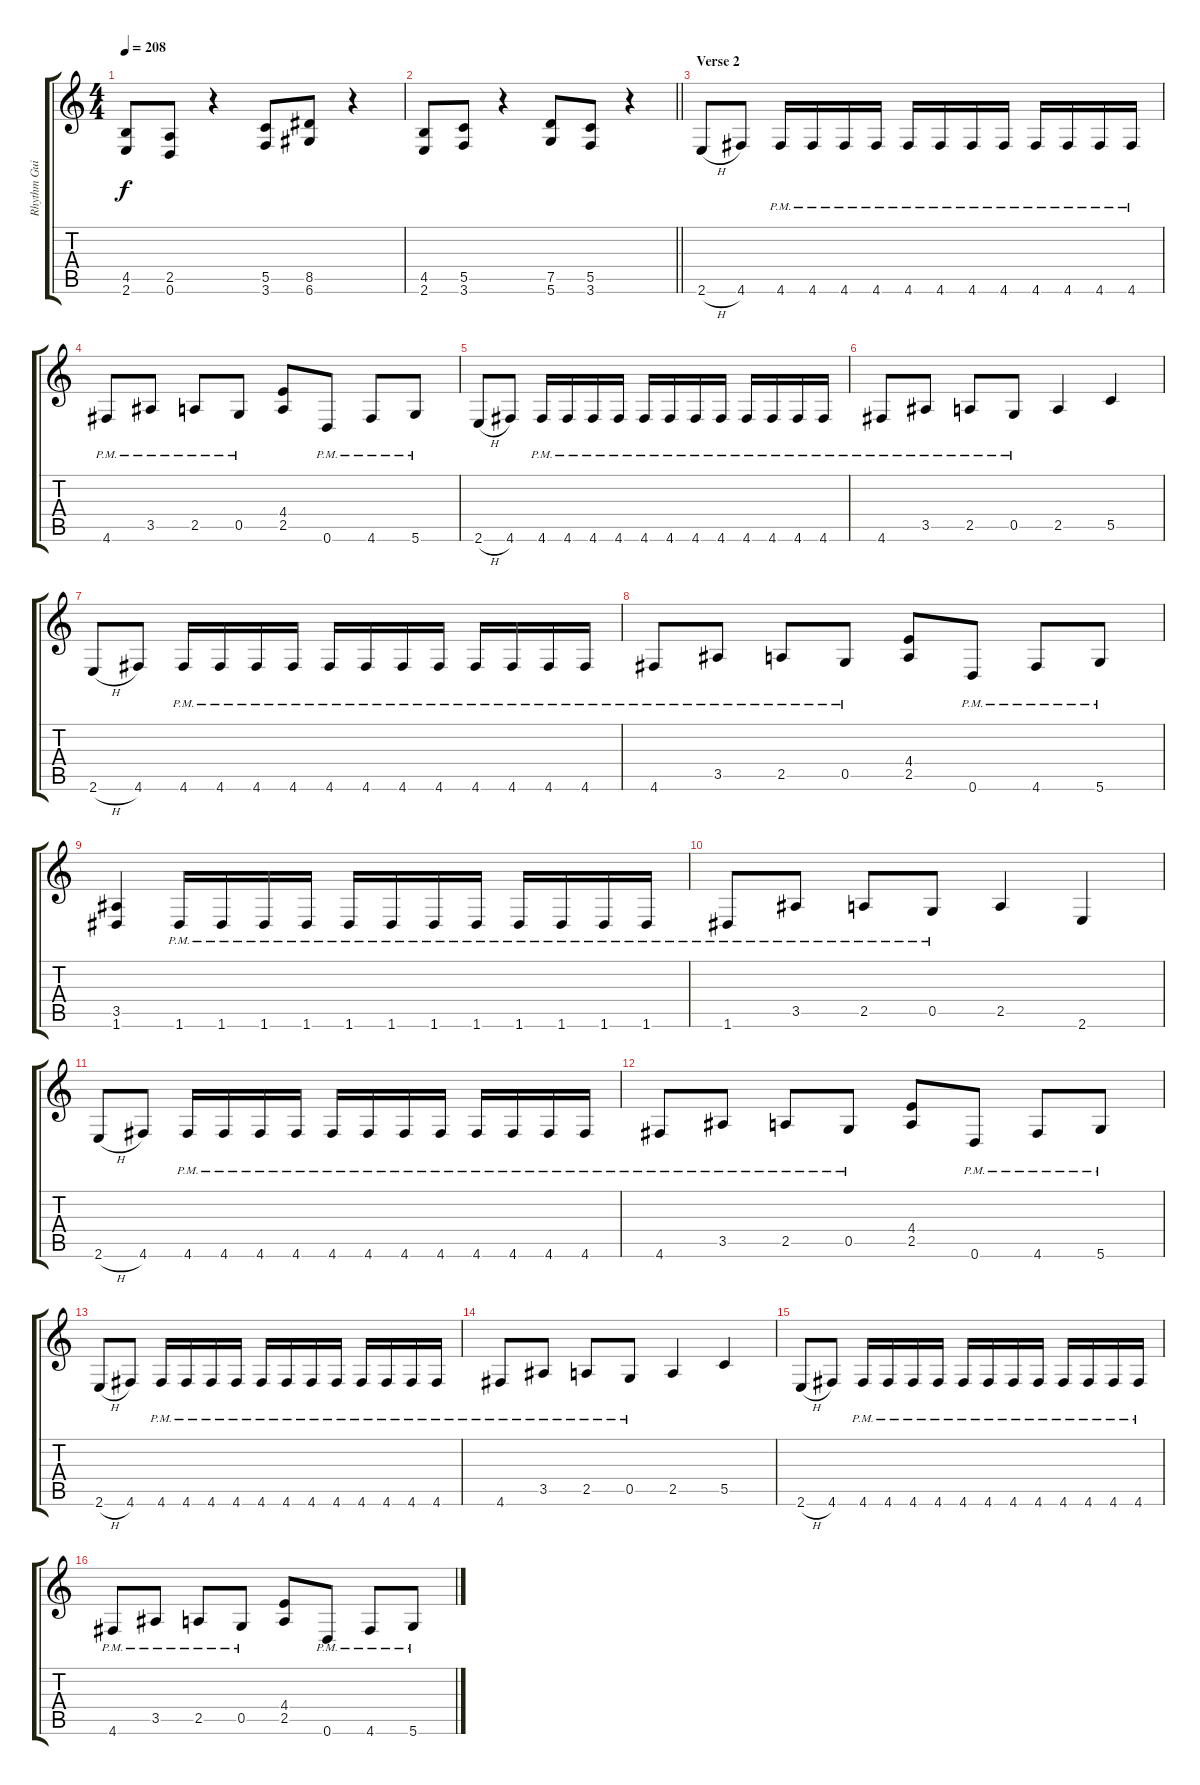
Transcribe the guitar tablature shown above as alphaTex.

\track ("Rhythm Guitar" "Rhythm Gui") {instrument distortionguitar}
\staff {score tabs}
\tuning (D4 A3 F3 C3 G2 D2) {hide}
\ts (4 4)
\tempo 208
\clef g2
\ks c
(4.5 2.6).8{dy f} (2.5 0.6).8 r.4 (5.5 3.6).8 (8.5 6.6).8 r.4 |
\barLineRight lightlight
(4.5 2.6).8 (5.5 3.6).8 r.4 (7.5 5.6).8 (5.5 3.6).8 r.4 |
\section ("" "Verse 2")
2.6{h}.8 4.6.8 4.6{pm}.16 4.6{pm}.16 4.6{pm}.16 4.6{pm}.16 4.6{pm}.16 4.6{pm}.16 4.6{pm}.16 4.6{pm}.16 4.6{pm}.16 4.6{pm}.16 4.6{pm}.16 4.6{pm}.16 |
4.6{pm}.8 3.5{pm}.8 2.5{pm}.8 0.5{pm}.8 (4.4 2.5).8 0.6{pm}.8 4.6{pm}.8 5.6{pm}.8 |
2.6{h}.8 4.6.8 4.6{pm}.16 4.6{pm}.16 4.6{pm}.16 4.6{pm}.16 4.6{pm}.16 4.6{pm}.16 4.6{pm}.16 4.6{pm}.16 4.6{pm}.16 4.6{pm}.16 4.6{pm}.16 4.6{pm}.16 |
4.6{pm}.8 3.5{pm}.8 2.5{pm}.8 0.5{pm}.8 2.5.4 5.5.4 |
2.6{h}.8 4.6.8 4.6{pm}.16 4.6{pm}.16 4.6{pm}.16 4.6{pm}.16 4.6{pm}.16 4.6{pm}.16 4.6{pm}.16 4.6{pm}.16 4.6{pm}.16 4.6{pm}.16 4.6{pm}.16 4.6{pm}.16 |
4.6{pm}.8 3.5{pm}.8 2.5{pm}.8 0.5{pm}.8 (4.4 2.5).8 0.6{pm}.8 4.6{pm}.8 5.6{pm}.8 |
(3.5 1.6).4 1.6{pm}.16 1.6{pm}.16 1.6{pm}.16 1.6{pm}.16 1.6{pm}.16 1.6{pm}.16 1.6{pm}.16 1.6{pm}.16 1.6{pm}.16 1.6{pm}.16 1.6{pm}.16 1.6{pm}.16 |
1.6{pm}.8 3.5{pm}.8 2.5{pm}.8 0.5{pm}.8 2.5.4 2.6.4 |
2.6{h}.8 4.6.8 4.6{pm}.16 4.6{pm}.16 4.6{pm}.16 4.6{pm}.16 4.6{pm}.16 4.6{pm}.16 4.6{pm}.16 4.6{pm}.16 4.6{pm}.16 4.6{pm}.16 4.6{pm}.16 4.6{pm}.16 |
4.6{pm}.8 3.5{pm}.8 2.5{pm}.8 0.5{pm}.8 (4.4 2.5).8 0.6{pm}.8 4.6{pm}.8 5.6{pm}.8 |
2.6{h}.8 4.6.8 4.6{pm}.16 4.6{pm}.16 4.6{pm}.16 4.6{pm}.16 4.6{pm}.16 4.6{pm}.16 4.6{pm}.16 4.6{pm}.16 4.6{pm}.16 4.6{pm}.16 4.6{pm}.16 4.6{pm}.16 |
4.6{pm}.8 3.5{pm}.8 2.5{pm}.8 0.5{pm}.8 2.5.4 5.5.4 |
2.6{h}.8 4.6.8 4.6{pm}.16 4.6{pm}.16 4.6{pm}.16 4.6{pm}.16 4.6{pm}.16 4.6{pm}.16 4.6{pm}.16 4.6{pm}.16 4.6{pm}.16 4.6{pm}.16 4.6{pm}.16 4.6{pm}.16 |
4.6{pm}.8 3.5{pm}.8 2.5{pm}.8 0.5{pm}.8 (4.4 2.5).8 0.6{pm}.8 4.6{pm}.8 5.6{pm}.8
